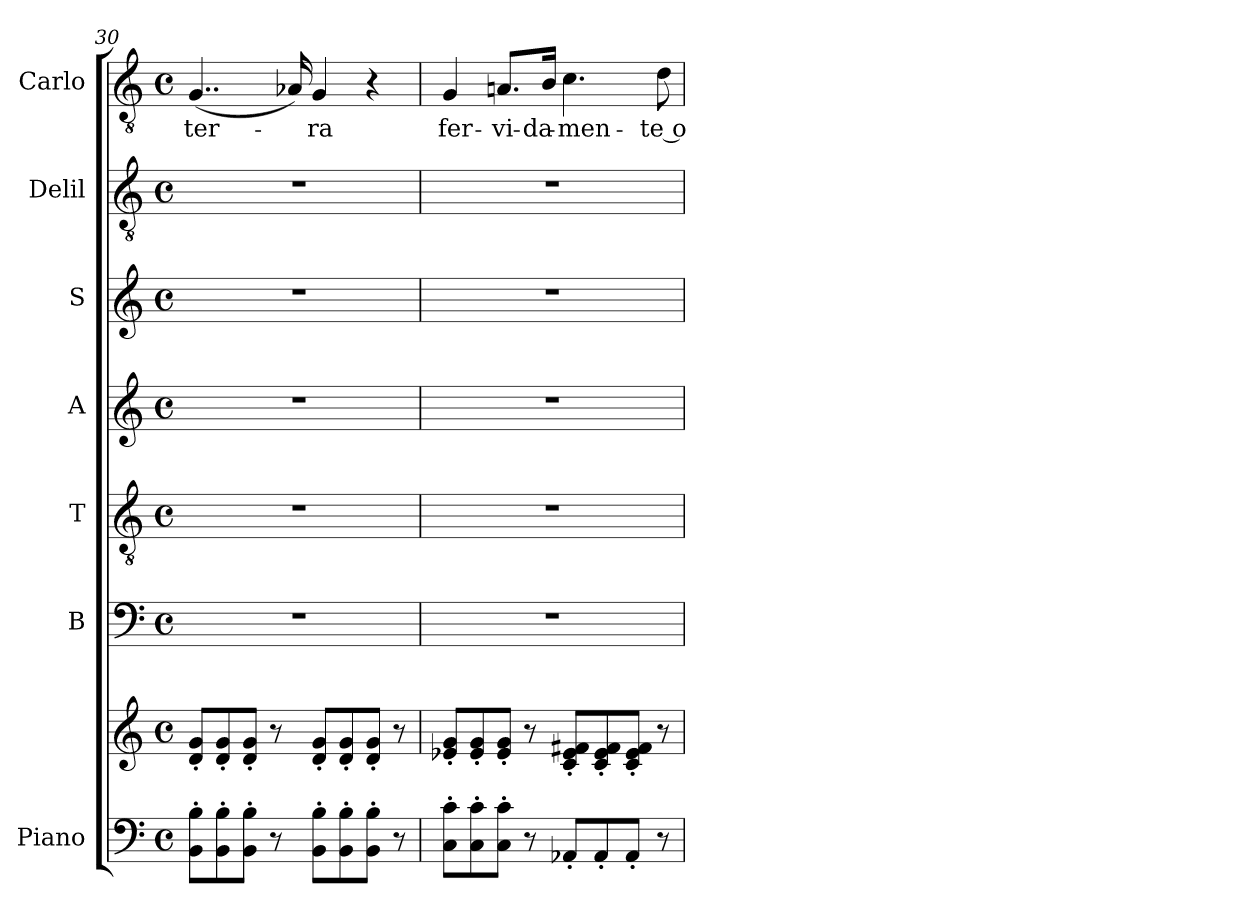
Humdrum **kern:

**kern	**kern	**kern	**kern	**kern	**kern	**kern	**kern	**text
*part7	*part7	*part6	*part5	*part4	*part3	*part2	*part1	*part1
*staff8	*staff7	*staff6	*staff5	*staff4	*staff3	*staff2	*staff1	*staff1
*I"Piano	*	*I"B	*I"T	*I"A	*I"S	*I"Delil	*I"Carlo	*
*I'Pno	*	*I'B	*I'T	*I'A	*I'S	*	*	*
!!LO:LB:g=z
*clefF4	*clefG2	*clefF4	*clefGv2	*clefG2	*clefG2	*clefGv2	*clefGv2	*
*k[]	*k[]	*k[]	*k[]	*k[]	*k[]	*k[]	*k[]	*
*M4/4	*M4/4	*M4/4	*M4/4	*M4/4	*M4/4	*M4/4	*M4/4	*
*met(c)	*met(c)	*met(c)	*met(c)	*met(c)	*met(c)	*met(c)	*met(c)	*
=30	=30	=30	=30	=30	=30	=30	=30	=30
8BB\' 8B\'L	8d/' 8g/'L	1r	1r	1r	1r	1r	(4..G/	ter-
8BB\' 8B\'	8d/' 8g/'	.	.	.	.	.	.	.
8BB\' 8B\'J	8d/' 8g/'J	.	.	.	.	.	.	.
8r	8r	.	.	.	.	.	.	.
.	.	.	.	.	.	.	16A-X/)	.
8BB\' 8B\'L	8d/' 8g/'L	.	.	.	.	.	4G/	-ra
8BB\' 8B\'	8d/' 8g/'	.	.	.	.	.	.	.
8BB\' 8B\'J	8d/' 8g/'J	.	.	.	.	.	4r	.
8r	8r	.	.	.	.	.	.	.
=31	=31	=31	=31	=31	=31	=31	=31	=31
8C\' 8c\'L	8e-X/' 8g/'L	1r	1r	1r	1r	1r	4G/	fer-
8C\' 8c\'	8e-/' 8g/'	.	.	.	.	.	.	.
8C\' 8c\'J	8e-/' 8g/'J	.	.	.	.	.	8.An/L	-vi-
8r	8r	.	.	.	.	.	.	.
.	.	.	.	.	.	.	16B/Jk	-da-
8AA-X'/L	8c/' 8e-/' 8f#X/'L	.	.	.	.	.	4.c\	-men-
8AA-'/	8c/' 8e-/' 8f#/'	.	.	.	.	.	.	.
8AA-'/J	8c/' 8e-/' 8f#/'J	.	.	.	.	.	.	.
8r	8r	.	.	.	.	.	8d\	-te o-
=	=	=	=	=	=	=	=	=
*-	*-	*-	*-	*-	*-	*-	*-	*-
